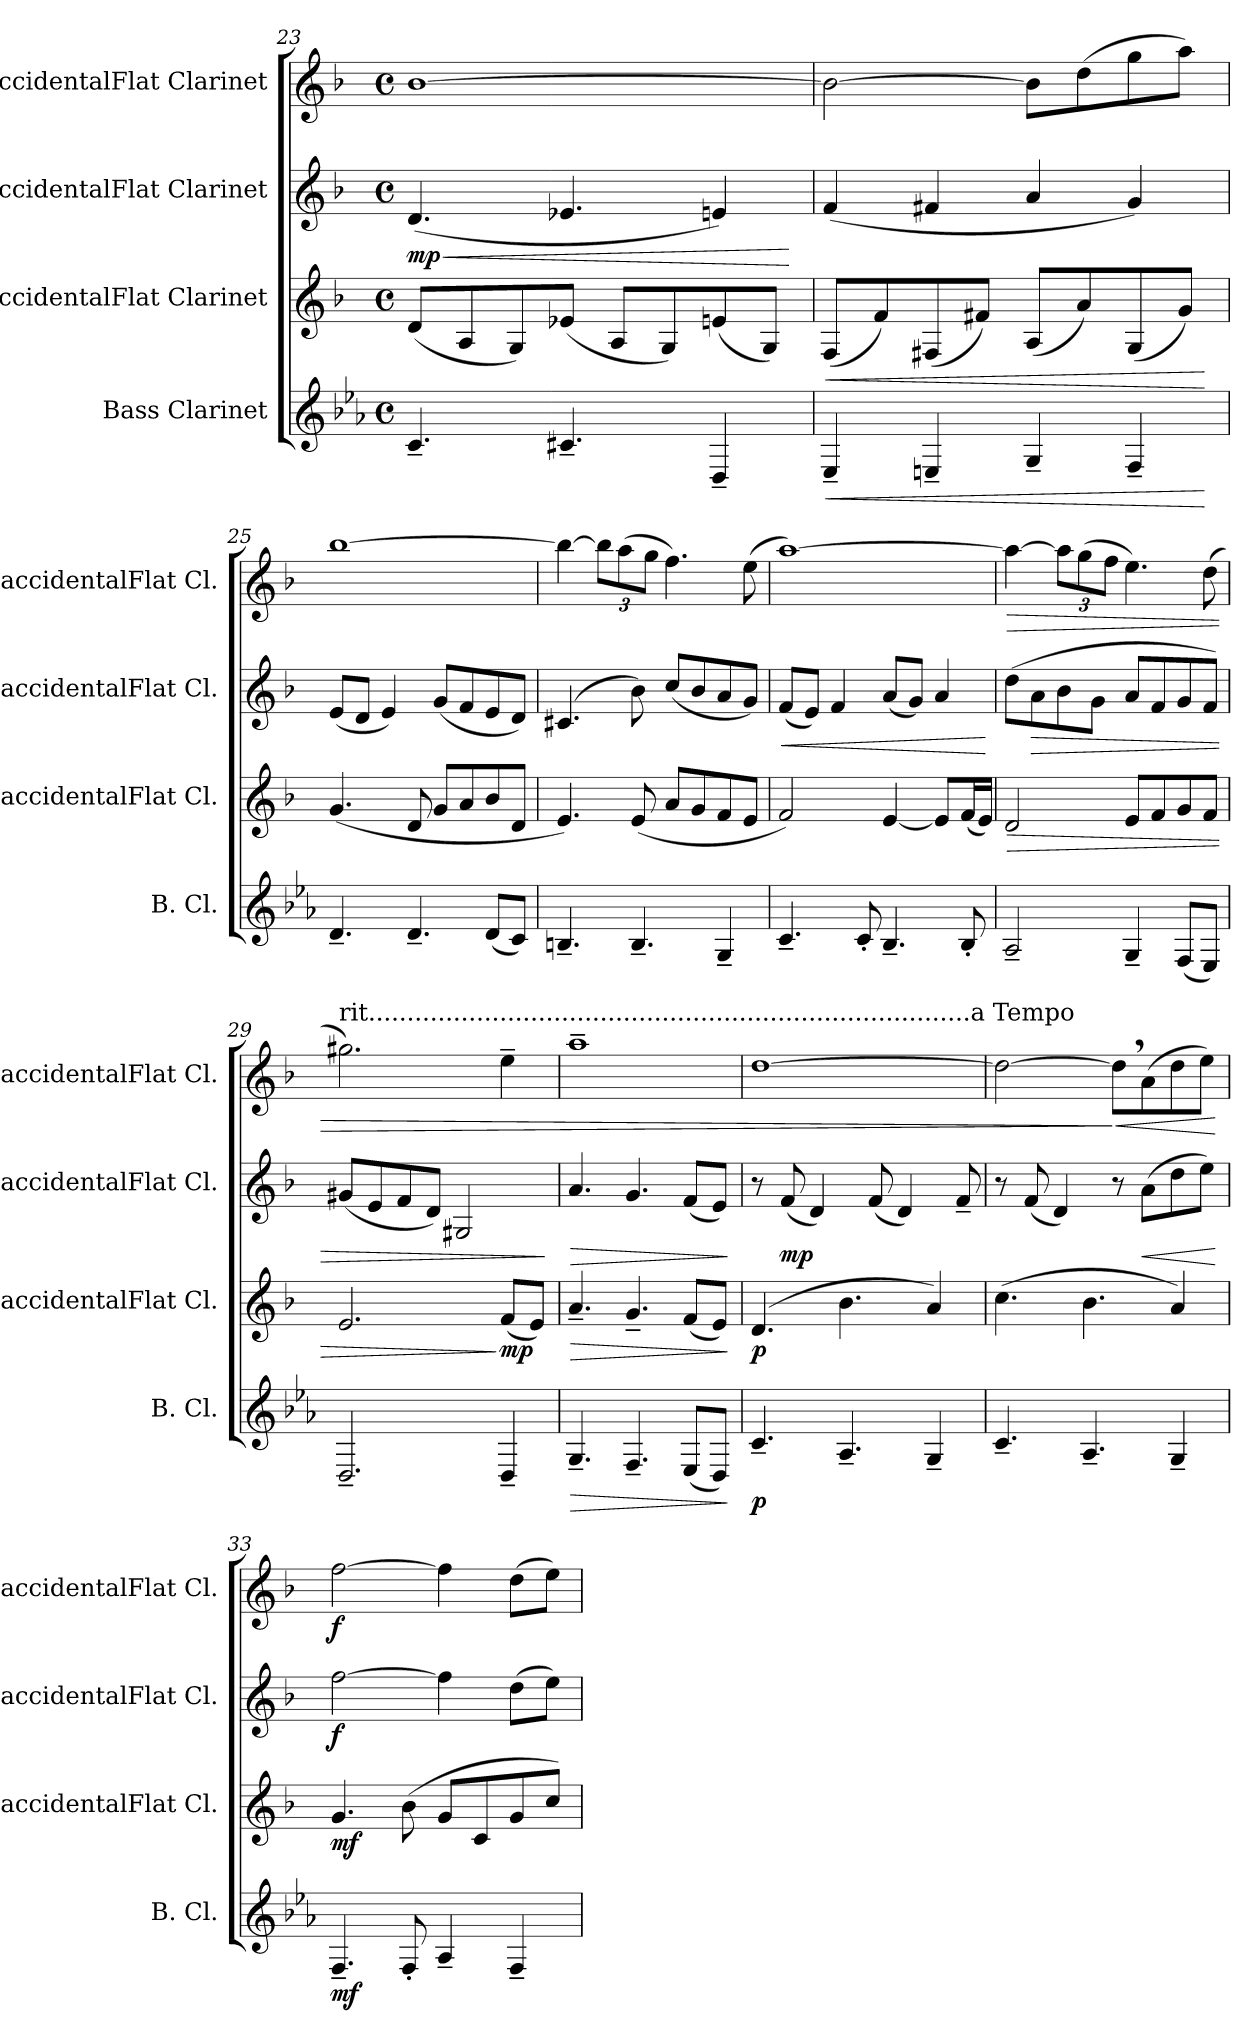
**kern	**dynam	**kern	**dynam	**kern	**dynam	**kern	**dynam
*part4	*part4	*part3	*part3	*part2	*part2	*part1	*part1
*staff4	*staff4	*staff3	*staff3	*staff2	*staff2	*staff1	*staff1
*I"Bass Clarinet	*	*I"BaccidentalFlat Clarinet	*	*I"BaccidentalFlat Clarinet	*	*I"BaccidentalFlat Clarinet	*
*I'B. Cl.	*	*I'BaccidentalFlat Cl.	*	*I'BaccidentalFlat Cl.	*	*I'BaccidentalFlat Cl.	*
*clefG2	*	*clefG2	*	*clefG2	*	*clefG2	*
*ITrd8c14	*	*ITrd1c2	*	*ITrd1c2	*	*ITrd1c2	*
*k[b-e-a-]	*	*k[b-e-a-]	*	*k[b-e-a-]	*	*k[b-e-a-]	*
*M4/4	*	*M4/4	*	*M4/4	*	*M4/4	*
*met(c)	*	*met(c)	*	*met(c)	*	*met(c)	*
=23	=23	=23	=23	=23	=23	=23	=23
!	!	!	!	!	!LO:HP:b	!	!
!	!	!	!	!	!LO:DY:n=1:b	!	!
4.C~/	.	(8c/L	.	(4.c/	< mp	[1a-	.
.	.	8G/	.	.	.	.	.
.	.	8F/)	.	.	.	.	.
4.C#X~/	.	(8d-X/J	.	4.d-X/	.	.	.
.	.	8G/L	.	.	.	.	.
.	.	8F/)	.	.	.	.	.
4DD~/	.	(8dn/	.	4dn/)	.	.	.
.	.	8F/J)	.	.	.	.	.
.	.	.	.	.	[	.	.
!!LO:PB:g=z
=24	=24	=24	=24	=24	=24	=24	=24
!	!LO:HP:b	!	!LO:HP:b	!	!	!	!
4EE-~/	<	(8E-/L	<	(4e-/	.	2a-\_	.
.	.	8e-/)	.	.	.	.	.
4EEn~/	.	(8En/	.	4en/	.	.	.
.	.	8en/J)	.	.	.	.	.
4GG~/	.	(8G/L	.	4g/	.	8a-\L]	.
.	.	8g/)	.	.	.	(8cc\	.
4FF~/	.	(8F/	.	4f/)	.	8ff\	.
.	.	8f/J)	.	.	.	8gg\J)	.
.	[	.	[	.	.	.	.
=25	=25	=25	=25	=25	=25	=25	=25
!	!LO:DY:b	!	!	!	!	!	!
!	!LO:DY:n=1:a	!	!	!	!LO:DY:b	!	!
!	!	!	!	!	!LO:DY:n=1:a	!	!
4.D~/	f mf	(4.f/	.	(8d/L	mf f	[1aa-	.
.	.	.	.	8c/J	.	.	.
.	.	.	.	4d/)	.	.	.
4.D~/	.	8c/	.	.	.	.	.
.	.	8f/L	.	(8f/L	.	.	.
.	.	8g/	.	8e-/	.	.	.
(8D/L	.	8a-/	.	8d/	.	.	.
8C/J)	.	8c/J	.	8c/J)	.	.	.
=26	=26	=26	=26	=26	=26	=26	=26
4.BBn~/	.	4.d/)	.	(4.Bn/	.	4aa-\_	.
*	*	*	*	*	*	*Xbrackettup	*
.	.	.	.	.	.	12aa-\L]	.
.	.	.	.	.	.	(12gg\	.
4.BB~/	.	(8d/	.	8a-\)	.	.	.
.	.	.	.	.	.	12ff\J	.
.	.	8g/L	.	(8b-/L	.	4.ee-\)	.
.	.	8f/	.	8a-/	.	.	.
4GG~/	.	8e-/	.	8g/	.	.	.
.	.	8d/J	.	8f/J)	.	(8dd\	.
=27	=27	=27	=27	=27	=27	=27	=27
!	!	!	!	!	!LO:HP:b	!	!
4.C~/	.	2e-/)	.	(8e-/L	<	[1gg)	.
.	.	.	.	8d/J)	.	.	.
.	.	.	.	4e-/	.	.	.
8C'/	.	.	.	.	.	.	.
4.BB-~/	.	[4d/	.	(8g/L	.	.	.
.	.	.	.	8f/J)	.	.	.
.	.	8d/L]	.	4g/	.	.	.
8BB-'/	.	(16e-/L	.	.	.	.	.
.	.	16d/JJ)	.	.	.	.	.
.	.	.	.	.	[	.	.
!!LO:LB:g=z
=28	=28	=28	=28	=28	=28	=28	=28
!	!	!	!LO:HP:b	!	!	!	!LO:HP:b
2AA-~/	.	2c/	>	(8cc\L	.	4gg\_	>
!	!	!	!	!	!LO:HP:b	!	!
.	.	.	.	8g\	>	.	.
.	.	.	.	8a-\	.	12gg\L]	.
.	.	.	.	.	.	(12ff\	.
.	.	.	.	8f\J	.	.	.
.	.	.	.	.	.	12ee-\J	.
4GG~/	.	8d/L	.	8g/L	.	4.dd\)	.
.	.	8e-/	.	8e-/	.	.	.
(8FF/L	.	8f/	.	8f/	.	.	.
8EE-/J)	.	8e-/J	.	8e-/J)	.	(8cc\	.
=29	=29	=29	=29	=29	=29	=29	=29
!	!	!	!	!	!	!LO:TX:a:t=rit..............................................................................a Tempo	!
2.DD~/	.	2.d/	.	(8f#X/L	.	2.ff#X\)	.
.	.	.	.	8d/	.	.	.
.	.	.	.	8e-/	.	.	.
.	.	.	.	8c/J)	.	.	.
.	.	.	.	2F#X/	.	.	.
!	!	!	!LO:DY:n=1:b	!	!	!	!
4DD~/	.	(8e-/L	] mp	.	.	4dd~\	.
.	.	8d/J)	.	.	.	.	.
.	.	.	.	.	]	.	.
=30	=30	=30	=30	=30	=30	=30	=30
!	!LO:HP:b	!	!LO:HP:b	!	!LO:HP:b	!	!
4.GG~/	>	4.g~/	>	4.g/	>	1gg~	.
4.FF~/	.	4.f~/	.	4.f/	.	.	.
(8EE-/L	.	(8e-/L	.	(8e-/L	.	.	.
8DD/J)	.	8d/J)	.	8d/J)	.	.	.
.	]	.	]	.	]	.	.
=31	=31	=31	=31	=31	=31	=31	=31
!	!LO:DY:b	!	!LO:DY:b	!	!	!	!
4.C~/	p	(4.c/	p	8r	.	[1cc	.
!	!	!	!	!	!LO:DY:b	!	!
.	.	.	.	(8e-/	mp	.	.
.	.	.	.	4c/)	.	.	.
4.AA-~/	.	4.a-\	.	.	.	.	.
.	.	.	.	(8e-/	.	.	.
.	.	.	.	4c/)	.	.	.
4GG~/	.	4g/)	.	.	.	.	.
.	.	.	.	8e-~/	.	.	.
=32	=32	=32	=32	=32	=32	=32	=32
4.C~/	.	(4.b-\	.	8r	.	2cc\_	.
.	.	.	.	(8e-/	.	.	.
.	.	.	.	4c/)	.	.	.
4.AA-~/	.	4.a-\	.	.	.	.	.
!	!	!	!	!	!	!	!LO:HP:n=1:b
.	.	.	.	8r	.	8cc,\L]	] <
!	!	!	!	!	!LO:HP:b	!	!
.	.	.	.	(8g\L	<	(8g\	.
4GG~/	.	4g/)	.	8cc\	.	8cc\	.
.	.	.	.	8dd\J)	.	8dd\J)	.
.	.	.	.	.	[	.	[
!!LO:LB:g=z
=33	=33	=33	=33	=33	=33	=33	=33
!	!LO:DY:b	!	!LO:DY:b	!	!LO:DY:b	!	!LO:DY:b
4.FF~/	mf	4.f/	mf	[2ee-\	f	[2ee-\	f
8FF'/	.	(8a-\	.	.	.	.	.
4AA-~/	.	8f/L	.	4ee-\]	.	4ee-\]	.
.	.	8B-/	.	.	.	.	.
4FF~/	.	8f/	.	(8cc\L	.	(8cc\L	.
.	.	8b-/J)	.	8dd\J)	.	8dd\J)	.
=	=	=	=	=	=	=	=
*-	*-	*-	*-	*-	*-	*-	*-
